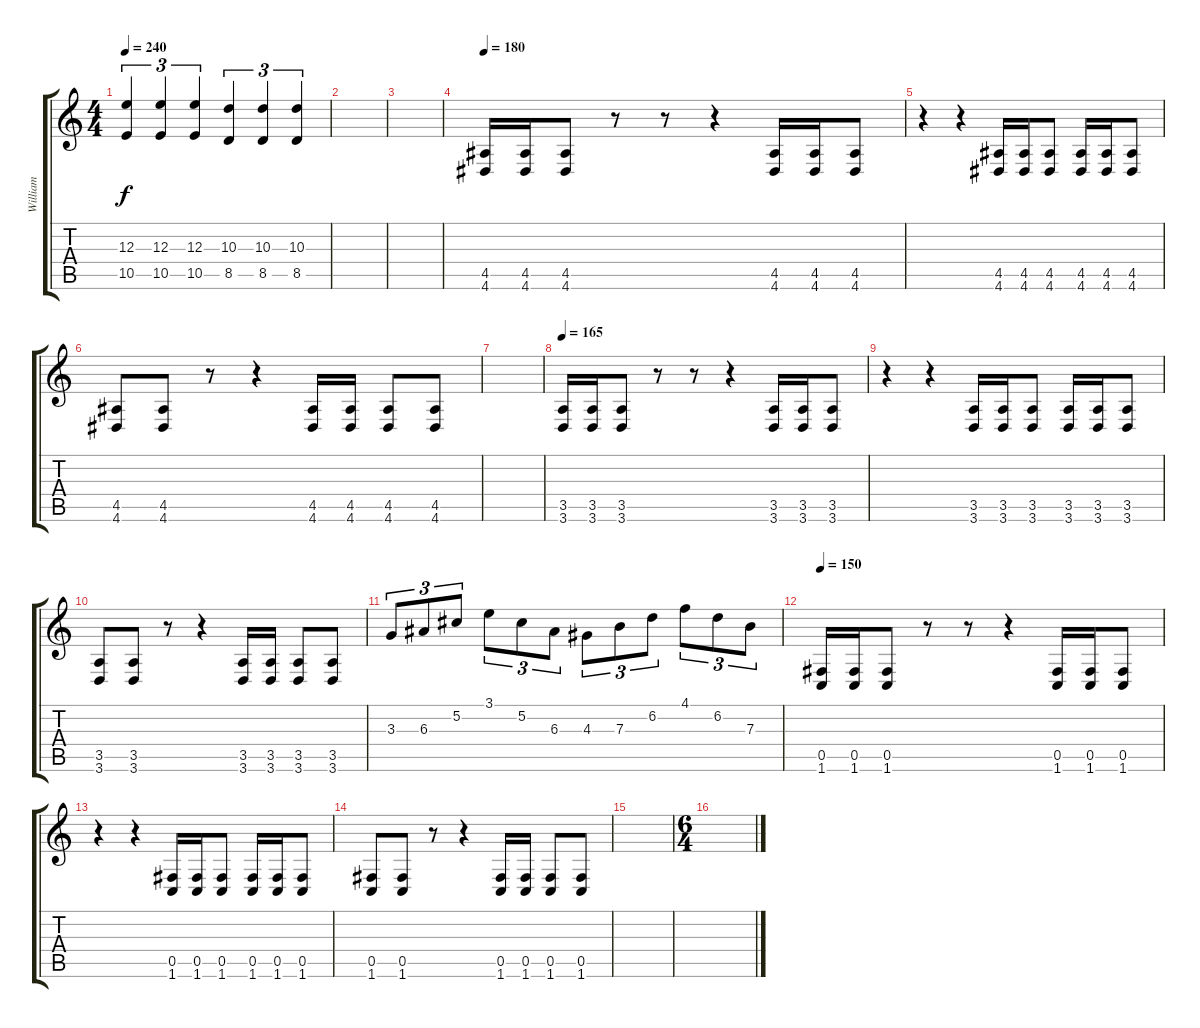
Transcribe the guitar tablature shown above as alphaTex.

\track ("William" "William") {instrument distortionguitar}
\staff {score tabs}
\tuning (Db4 Ab3 E3 B2 Gb2 B1) {hide}
\ts (4 4)
\tempo 240
\clef g2
\ks c
(12.3 10.5).4{tu (3 2) dy f} (12.3 10.5).4{tu (3 2)} (12.3 10.5).4{tu (3 2)} (10.3 8.5).4{tu (3 2)} (10.3 8.5).4{tu (3 2)} (10.3 8.5).4{tu (3 2)} |
|
|
\tempo 160
\tempo 180
(4.5 4.6).16 (4.5 4.6).16 (4.5 4.6).8 r.8 r.8 r.4 (4.5 4.6).16 (4.5 4.6).16 (4.5 4.6).8 |
r.4 r.4 (4.5 4.6).16 (4.5 4.6).16 (4.5 4.6).8 (4.5 4.6).16 (4.5 4.6).16 (4.5 4.6).8 |
(4.5 4.6).8 (4.5 4.6).8 r.8 r.4 (4.5 4.6).16 (4.5 4.6).16 (4.5 4.6).8 (4.5 4.6).8 |
|
\tempo 160
\tempo 165
(3.5 3.6).16 (3.5 3.6).16 (3.5 3.6).8 r.8 r.8 r.4 (3.5 3.6).16 (3.5 3.6).16 (3.5 3.6).8 |
r.4 r.4 (3.5 3.6).16 (3.5 3.6).16 (3.5 3.6).8 (3.5 3.6).16 (3.5 3.6).16 (3.5 3.6).8 |
(3.5 3.6).8 (3.5 3.6).8 r.8 r.4 (3.5 3.6).16 (3.5 3.6).16 (3.5 3.6).8 (3.5 3.6).8 |
3.3.8{tu (3 2)} 6.3.8{tu (3 2)} 5.2.8{tu (3 2)} 3.1.8{tu (3 2)} 5.2.8{tu (3 2)} 6.3.8{tu (3 2)} 4.3.8{tu (3 2)} 7.3.8{tu (3 2)} 6.2.8{tu (3 2)} 4.1.8{tu (3 2)} 6.2.8{tu (3 2)} 7.3.8{tu (3 2)} |
\tempo 160
\tempo 150
(0.5 1.6).16 (0.5 1.6).16 (0.5 1.6).8 r.8 r.8 r.4 (0.5 1.6).16 (0.5 1.6).16 (0.5 1.6).8 |
r.4 r.4 (0.5 1.6).16 (0.5 1.6).16 (0.5 1.6).8 (0.5 1.6).16 (0.5 1.6).16 (0.5 1.6).8 |
(0.5 1.6).8 (0.5 1.6).8 r.8 r.4 (0.5 1.6).16 (0.5 1.6).16 (0.5 1.6).8 (0.5 1.6).8 |
|
\ts (6 4)
